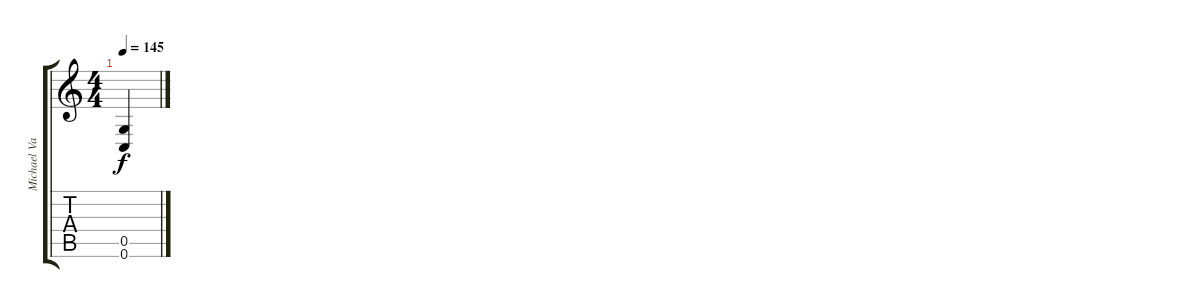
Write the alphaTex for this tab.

\track ("Michael Varlet" "Michael Va") {instrument distortionguitar}
\staff {score tabs}
\tuning (D4 A3 F3 C3 G2 C2) {hide}
\ts (4 4)
\tempo 145
\clef g2
\ks c
(0.5 0.6).4{dy f}
